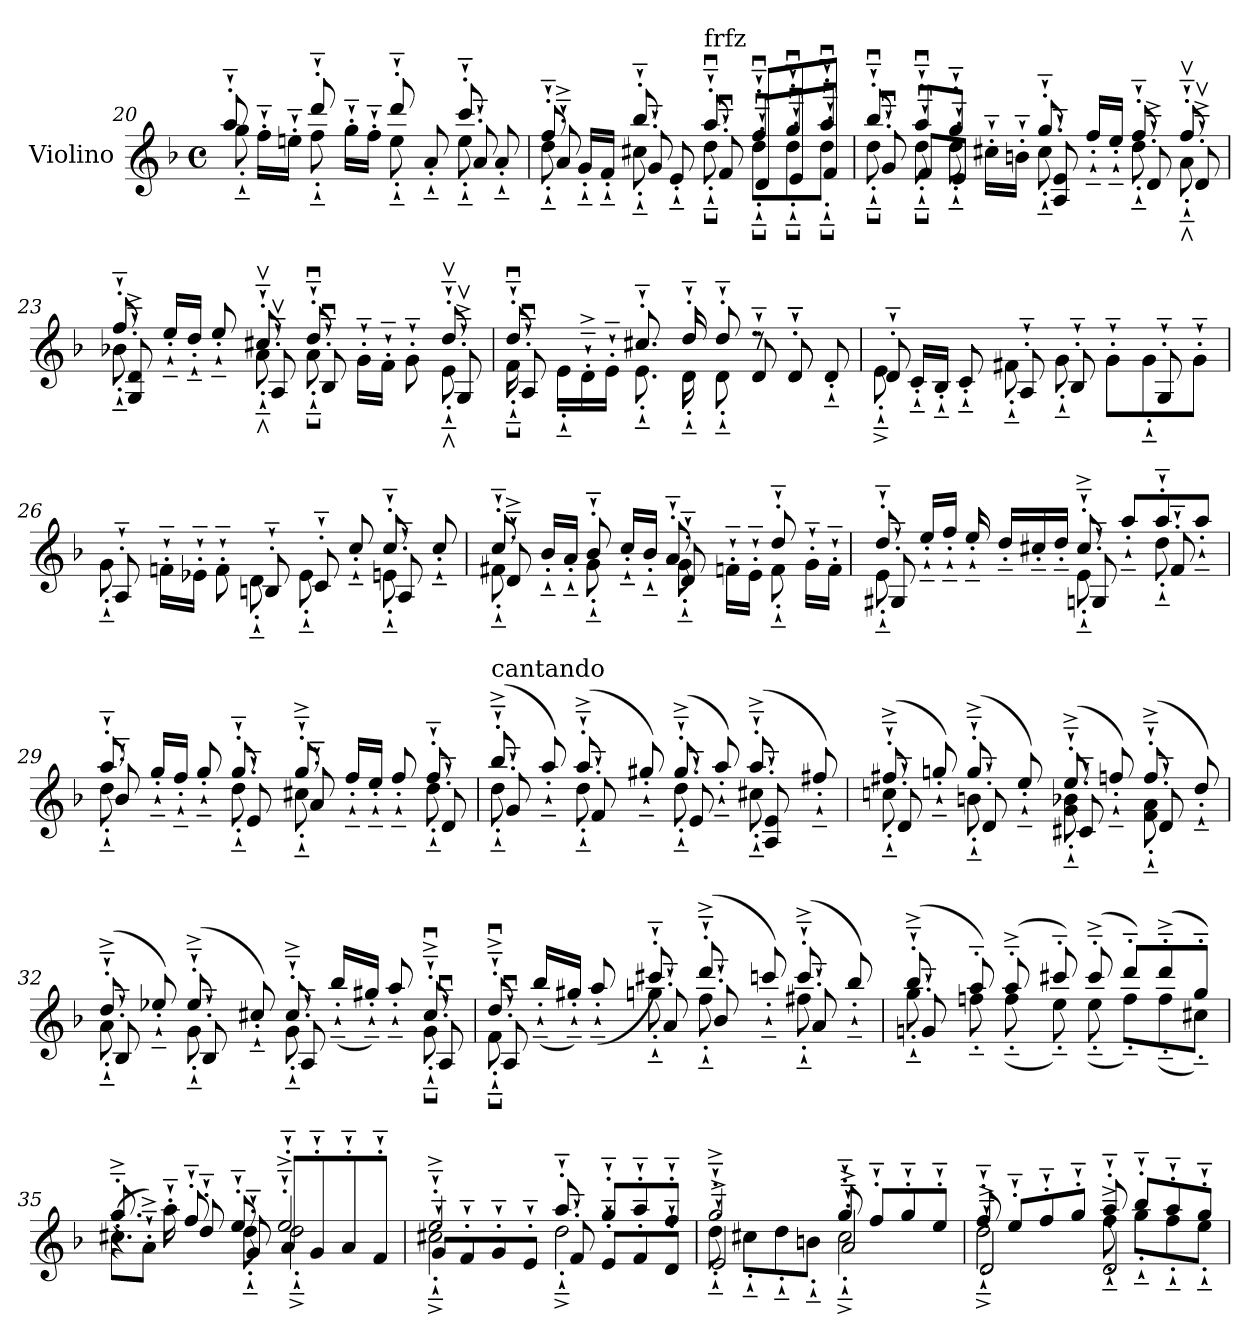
**kern
*part1
*staff1
*I"Violino
*I'Vln
*clefG2
*k[b-]
*F:
*M4/4
*met(c)
=20
*^
*	*^
8aa~`'/	8gg~`'\	2ryy
8ryy	16ff~`'\LL	.
.	16een~`'\JJ	.
8ddd~`'/	8ff~`'\	.
8ryy	16gg~`'\LL	.
.	16ff~`'\JJ	.
8ddd~`'/	8ee~`'\	8ryy
8ryy	8ryy	8a~`'/
8ccc~`'/	8ee~`'\	8a~`'/
8ryy	8ryy	8a~`'/
!!LO:LB:g=z	!!	!!
=21	=21	=21
8ff~`'/	8dd~`'\	8a~^`'/
8ryy	8ryy	16g~`'/LL
.	.	16f~`'/JJ
8bb-~`'/	8cc#X~`'\	8g~`'/
8ryy	8ryy	8e~`'/
!LO:TX:a:t=frfz	!	!
8aau~`'/	8ddu~`'\	8fu~`'/
8ffu~`'/L	8ddu~`'\L	8du~`'/L
8ggu~`'/	8ddu~`'\	8eu~`'/
8aau~`'/J	8ddu~`'\J	8fu~`'/J
=22	=22	=22
8bb-u~`'/	8ddu~`'\	8gu~`'/
8aau~`'/L	8ddu~`'\	8fu~`'/L
8gg~`'/J	8dd~`'\	8e~`'/J
8ryy	16cc#X~`'\LL	8ryy
.	16bn~`'\JJ	.
8gg~`'/	8cc#~`'\	8A/~`' 8e/~`'
16ff~`'/LL	8ryy	8ryy
16ee~`'/JJ	.	.
8ff~`'/	8dd~`'\	8d~^`'/
8ffv~`'/	8av~`'\	8dv~^`'/
!!LO:LB:g=z	!!	!!
=23	=23	=23
8ff~`'/	8b-X~`'\	8G/~^`' 8d/~^`'
16ee~`'/LL	8ryy	8ryy
16dd~`'/JJ	.	.
8ee~`'/	8ryy	8ryy
8cc#Xv~`'/	8av~`'\	8Av~`'/
8ddu~`'/	8au~`'\	8B-u~`'/
8ryy	16g~`'\LL	8ryy
.	16f~`'\JJ	.
8ryy	8g~`'\	8ryy
8ddv~`'/	8ev~`'\	8Gv~^`'/
=24	=24	=24
8ddu~`'/	16fu~`'\	8Au~`'/
.	16e~`'\LL	.
8ryy	16d~^`'\	8ryy
.	16e~`'\JJ	.
8.cc#X~`'/	8.e~`'\	4ryy
16dd~`'/	16d~`'\	.
8dd~`'/	8d~`'\	8ryy
8ryy	8r	8d~`'/
8d~`'/	4ryy	8d~`'/
8ryy	.	8d~`'/
!!LO:LB:g=z	!!	!!
=25	=25	=25
8ryy	8e~^`'\	8d~`'/
8ryy	8ryy	16c~`'/LL
.	.	16B-~`'/JJ
8ryy	8ryy	8c~`'/
8ryy	8f#X~`'\	8A~`'/
8ryy	8g~`'\	8B-~`'/
8ryy	8g~`'\L	8ryy
4ryy	8g~`'\	8G~`'/
.	8g~`'\J	8ryy
=26	=26	=26
8ryy	8g~`'\	8A~`'/
8ryy	16fn~`'\LL	8ryy
.	16e-X~`'\JJ	.
8ryy	8f~`'\	8ryy
8ryy	8d~`'\	8Bn~`'/
8ryy	8e-~`'\	8c~`'/
8cc~`'/	8ryy	8ryy
8cc~`'/	8en~`'\	8A~`'/
8cc~`'/	8ryy	8ryy
!!LO:LB:g=z	!!	!!
=27	=27	=27
8cc~`'/	8f#X~`'\	8d~^`'/
16b-~`'/LL	8ryy	8ryy
16a~`'/JJ	.	.
8b-~`'/	8g~`'\	4ryy
16cc~`'/LL	8ryy	.
16b-~`'/JJ	.	.
8a~`'/	8g~`'\	8d~`'/
8ryy	16fn~`'\LL	8ryy
.	16e~`'\JJ	.
8dd~`'/	8f~`'\	4ryy
8ryy	16g~`'\LL	.
.	16f~`'\JJ	.
=28	=28	=28
8dd~`'/	8e~`'\	8G#X~`'/
16ee~`'/LL	8ryy	8ryy
16ff~`'/JJ	.	.
16ee~`'/	4ryy	4ryy
16dd~'/LL	.	.
16cc#X~'/	.	.
16dd~'/JJ	.	.
8cc#~^`'/	8e~`'\	8Gn~`'/
8aa~`'/L	8ryy	8ryy
8aa~`'/	8dd~`'\	8f~`'/
8aa~`'/J	8ryy	8ryy
!!LO:LB:g=z	!!	!!
=29	=29	=29
8aa~`'/	8dd~`'\	8b-~`'/
16gg~`'/LL	8ryy	8ryy
16ff~`'/JJ	.	.
8gg~`'/	8ryy	8ryy
8gg~`'/	8dd~`'\	8e~`'/
8gg~^`'/	8cc#X~`'\	8a~`'/
16ff~`'/LL	8ryy	8ryy
16ee~`'/JJ	.	.
8ff~`'/	8ryy	8ryy
8ff~`'/	8dd~`'\	8d~`'/
=30	=30	=30
!LO:TX:a:t=cantando	!	!
(>8bb-~^`'/	8dd~`'\	8g:~`'/
8aa~`'/)	8ryy	8ryy
(>8aa:~^`'/	8dd~`'\	8f~`'/
8gg#X~`'/)	8ryy	8ryy
(>8gg#~^`'/	8dd~`'\	8e:~`'/
8aa~`'/)	8ryy	8ryy
(>8aa:~^`'/	8cc#X~`'\	8A/~`' 8e/~`'
8ff#X~`'/)	8ryy	8ryy
!!LO:LB:g=z	!!	!!
=31	=31	=31
(>8ff#X~^`'/	8ccn~`'\	8d~`'/
8ggn~`'/)	8ryy	8ryy
(>8gg~^`'/	8bn~`'\	8d~`'/
8ee~`'/)	8ryy	8ryy
(>8ee~^`'/	8g\~`' 8b-X\~`'	8c#X~`'/
8ffn~`'/)	8ryy	8ryy
(>8ff~^`'/	8f\~`' 8a\~`'	8d~`'/
8dd~`'/)	8ryy	8ryy
=32	=32	=32
(>8dd~^`'/	8a~`'\	8B-~`'/
8ee-X~`'/)	8ryy	8ryy
(>8ee-~^`'/	8g~`'\	8B-~`'/
8cc#X~`'/)	8ryy	8ryy
8cc#~^`'/	8g~`'\	8A~`'/
(>16bb-~`'/LL	8ryy	8ryy
16gg#X~`'/JJ)	.	.
8aa~`'/	8ryy	8ryy
8cc#u~^`'/	8gu~`'\	8Au~`'/
!!LO:LB:g=z	!!	!!
=33	=33	=33
8ddu~^`'/	8fu~`'\	8Au~`'/
(>16bb-~`'/LL	8ryy	8ryy
16gg#X~`'/JJ)	.	.
(>8aa~`'/	8ryy	8ryy
8ccc#X~`'/)	8ggn~`'\	8a~`'/
(>8ddd~^`'/	8ff~`'\	8b-~`'/
8cccn~`'/)	8ryy	8ryy
(>8ccc~^`'/	8ff#X~`'\	8a~`'/
8bb-~`'/)	8ryy	8ryy
=34	=34	=34
(>8bb-~^`'/	8gg~`'\	8gn~`'/
8aa~'/)	8ffn~'\	8ryy
(>8aa~^'/	(<8ff~'\	4ryy
8ccc#X~'/)	8ee~'\)	.
(>8ccc#~^'/	(<8ee~'\	2ryy
8ddd~'/L)	8ff~'\L)	.
(>8ddd~^'/	(<8ff~'\	.
8gg~'/J)	8cc#X~'\J)	.
!!LO:LB:g=z	!!	!!
=35	=35	=35
8.gg~^'/	4.r	(<8cc#X~'\L
.	.	8a~^`'\J)
16aa~`'\	.	.
8ff~`'/	.	8dd~`'/
8ee~`'/	8dd~`'\	8g~`'/
2ee~^`'/	2dd~^`'\	8a~`'/L
.	.	8g~`'/
.	.	8a~`'/
.	.	8f~`'/J
=36	=36	=36
2ee~^`'/	2cc#X~^`'\	8g~`'/L
.	.	8f~`'/
.	.	8g~`'/
.	.	8e~`'/J
8aa~`'/	2dd~^`'\	8f~`'/
8gg~`'/L	.	8e~`'/L
8aa~`'/	.	8f~`'/
8ff~`'/J	.	8d~`'/J
!!LO:PB:g=z	!!	!!
=37	=37	=37
2gg~^`'/	8dd~`'\	2e~^`'/
.	8cc#X~`'\L	.
.	8dd~`'\	.
.	8bn~`'\J	.
8gg~`'/	2cc#~^`'\	2a~^`'/
8ff~`'/L	.	.
8gg~`'/	.	.
8ee~`'/J	.	.
=38	=38	=38
8ff~`'/	2dd~^`'\	2d~^`'/
8ee~`'/L	.	.
8ff~`'/	.	.
8gg~`'/J	.	.
8aa~`'/	8ff~`'\	2d~^`'/
8bb-~`'/L	8gg~`'\L	.
8aa~`'/	8ff~`'\	.
8gg~`'/J	8ee~`'\J	.
*v	*v	*v
=
*-
